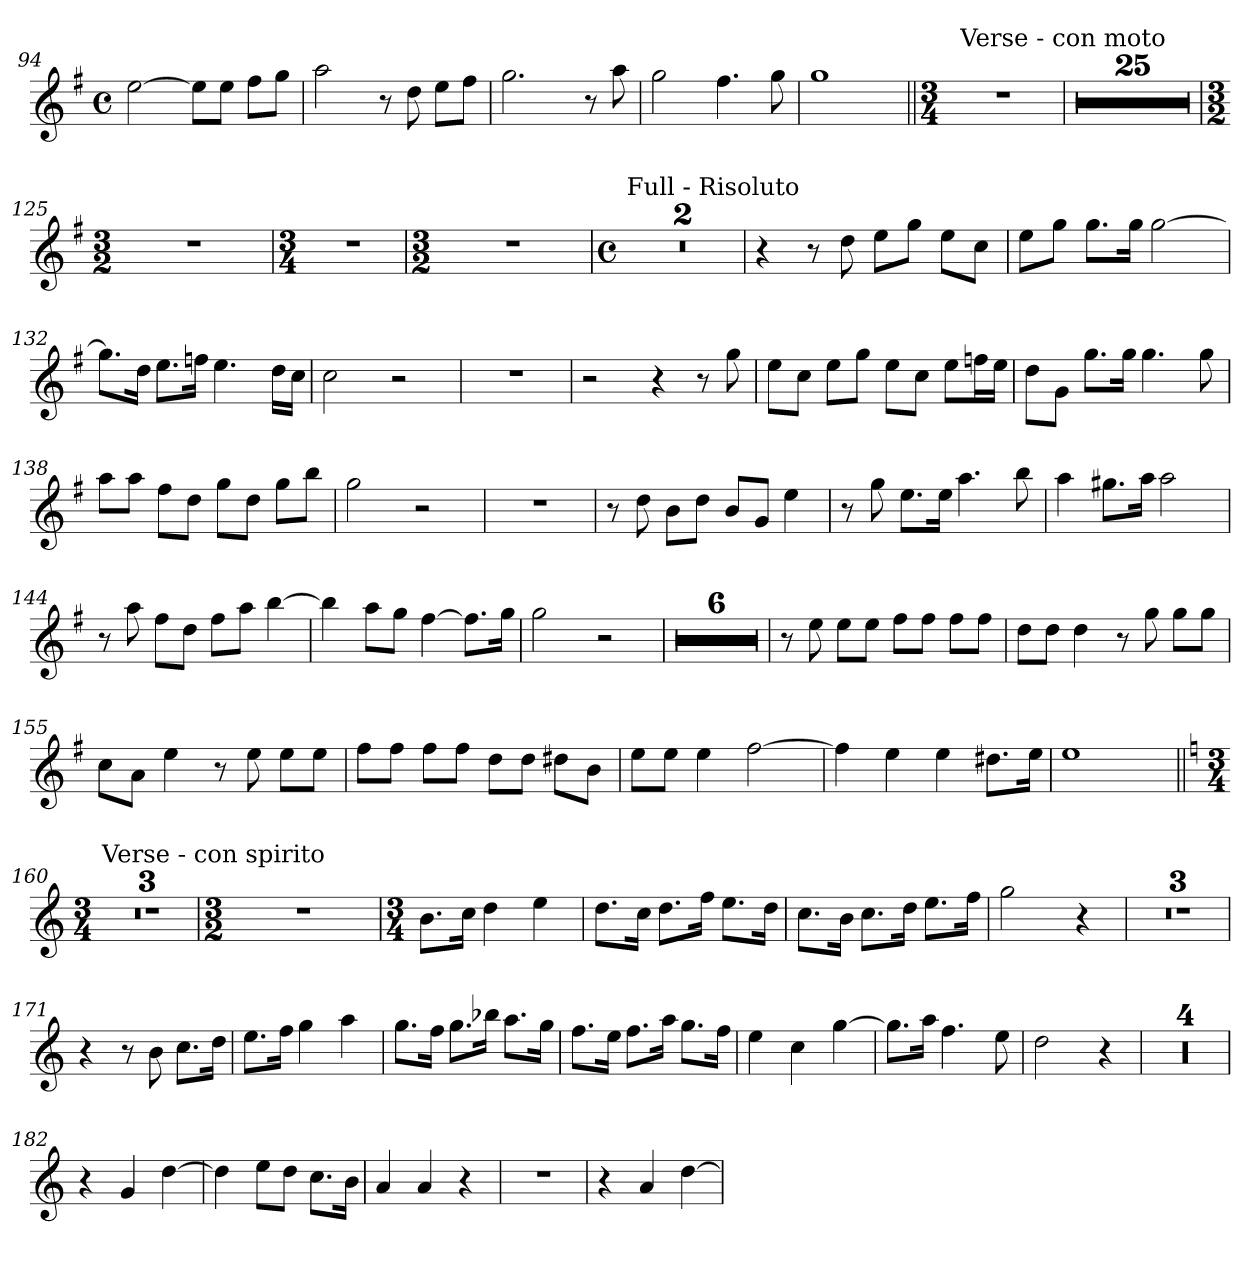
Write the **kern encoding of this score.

**kern
*part1
*staff1
*clefG2
*k[f#]
*G:
*M4/4
*met(c)
=94
[2ee\
8ee\L]
8ee\J
8ff#\L
8gg\J
=95
2aa\
8r
8dd\
8ee\L
8ff#\J
=96
2.gg\
8r
8aa\
!!LO:LB:g=z
=97
2gg\
4.ff#\
8gg\
=98
1gg
=99||
*M3/4
*^
2.r	32ryy
!	!LO:TX:a:t=Verse - con moto
.	2ryy
.	8..ryy
*v	*v
=100
2.r
=101
2.r
=102
2.r
=103
2.r
=104
2.r
=105
2.r
=106
2.r
=107
2.r
=108
2.r
=109
2.r
=110
2.r
=111
2.r
=112
2.r
=113
2.r
=114
2.r
=115
2.r
=116
2.r
=117
2.r
=118
2.r
=119
2.r
=120
2.r
=121
2.r
=122
2.r
=123
2.r
=124
2.r
=125
*M3/2
1.r
=126
*M3/4
2.r
=127
*M3/2
1.r
=128
*M4/4
*met(c)
!LO:TX:a:t=Full - Risoluto
1r
=129
1r
!!LO:LB:g=z
=130
4r
8r
8dd\
8ee\L
8gg\J
8ee\L
8cc\J
=131
8ee\L
8gg\J
8.gg\L
16gg\Jk
[2gg\
=132
8.gg\L]
16dd\Jk
8.ee\L
16ffn\Jk
4.ee\
16dd\LL
16cc\JJ
=133
2cc\
2r
=134
1r
=135
2r
4r
8r
8gg\
=136
8ee\L
8cc\J
8ee\L
8gg\J
8ee\L
8cc\J
8ee\L
16ffn\L
16ee\JJ
!!LO:LB:g=z
=137
8dd\L
8g\J
8.gg\L
16gg\Jk
4.gg\
8gg\
=138
8aa\L
8aa\J
8ff#\L
8dd\J
8gg\L
8dd\J
8gg\L
8bb\J
=139
2gg\
2r
=140
1r
=141
8r
8dd\
8b\L
8dd\J
8b/L
8g/J
4ee\
=142
8r
8gg\
8.ee\L
16ee\Jk
4.aa\
8bb\
=143
4aa\
8.gg#X\L
16aa\Jk
2aa\
!!LO:LB:g=z
=144
8r
8aa\
8ff#\L
8dd\J
8ff#\L
8aa\J
[4bb\
=145
4bb\]
8aa\L
8gg\J
[4ff#\
8.ff#\L]
16gg\Jk
=146
2gg\
2r
=147
1r
=148
1r
=149
1r
=150
1r
=151
1r
=152
1r
=153
8r
8ee\
8ee\L
8ee\J
8ff#\L
8ff#\J
8ff#\L
8ff#\J
=154
8dd\L
8dd\J
4dd\
8r
8gg\
8gg\L
8gg\J
=155
8cc\L
8a\J
4ee\
8r
8ee\
8ee\L
8ee\J
!!LO:LB:g=z
=156
8ff#\L
8ff#\J
8ff#\L
8ff#\J
8dd\L
8dd\J
8dd#X\L
8b\J
=157
8ee\L
8ee\J
4ee\
[2ff#\
=158
4ff#\]
4ee\
4ee\
8.dd#X\L
16ee\Jk
=159
1ee
=160||
*k[]
*C:
*M3/4
!LO:TX:a:t=Verse - con spirito
2.r
=161
2.r
=162
2.r
=163
*M3/2
1.r
=164
*M3/4
8.b\L
16cc\Jk
4dd\
4ee\
!!LO:LB:g=z
=165
8.dd\L
16cc\Jk
8.dd\L
16ff\Jk
8.ee\L
16dd\Jk
=166
8.cc\L
16b\Jk
8.cc\L
16dd\Jk
8.ee\L
16ff\Jk
=167
2gg\
4r
=168
2.r
=169
2.r
=170
2.r
=171
4r
8r
8b\
8.cc\L
16dd\Jk
=172
8.ee\L
16ff\Jk
4gg\
4aa\
=173
8.gg\L
16ff\Jk
8.gg\L
16bb-X\Jk
8.aa\L
16gg\Jk
=174
8.ff\L
16ee\Jk
8.ff\L
16aa\Jk
8.gg\L
16ff\Jk
!!LO:PB:g=z
=175
4ee\
4cc\
[4gg\
=176
8.gg\L]
16aa\Jk
4.ff\
8ee\
=177
2dd\
4r
=178
2.r
=179
2.r
=180
2.r
=181
2.r
=182
4r
4g/
[4dd\
=183
4dd\]
8ee\L
8dd\J
8.cc\L
16b\Jk
=184
4a/
4a/
4r
=185
2.r
!!LO:LB:g=z
=186
4r
4a/
[4dd\
=
*-
